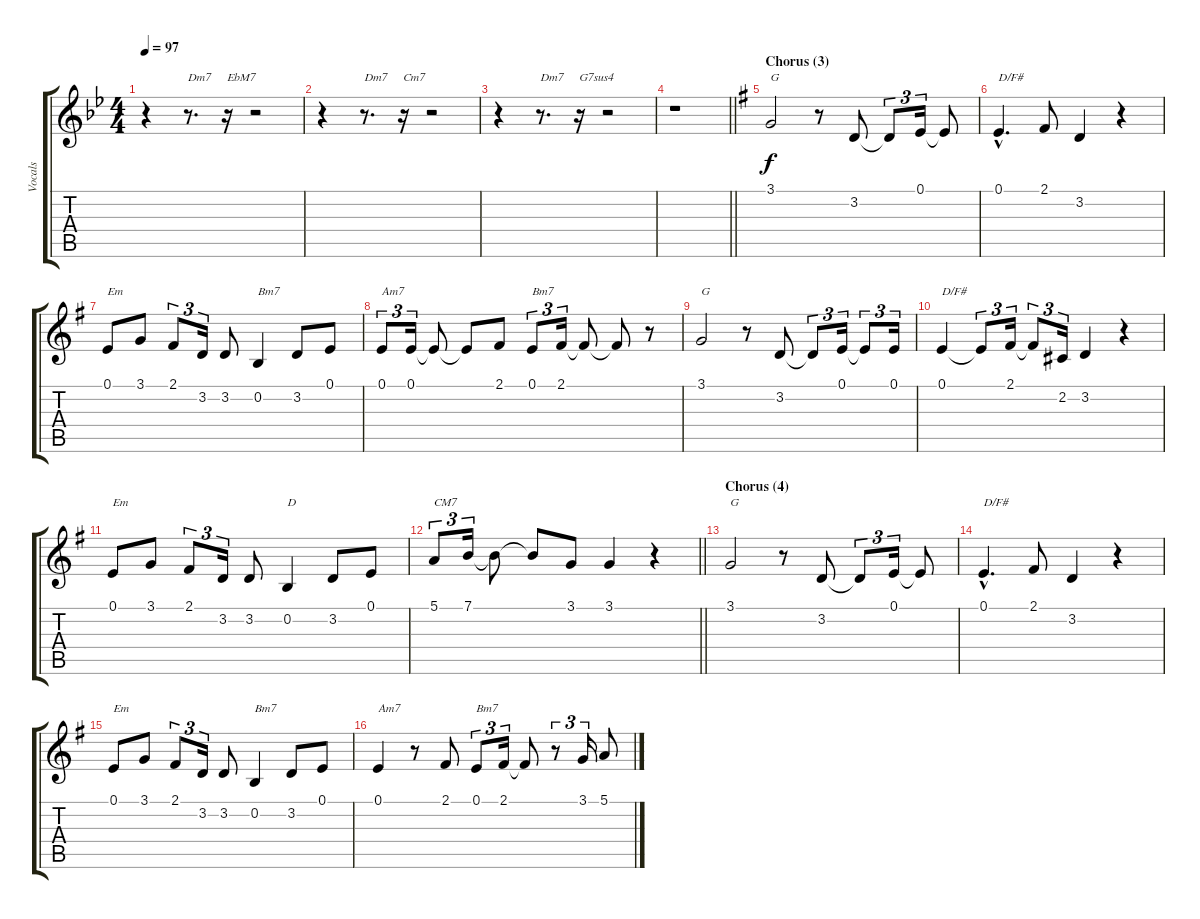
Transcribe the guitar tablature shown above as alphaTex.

\track ("Vocals" "Vocals") {instrument sopranosax}
\staff {score tabs}
\tuning (E4 B3 G3 D3 A2 E2) {hide}
\ts (4 4)
\tempo 97
\clef g2
\ks bb
r.4{dy f} r.8{d txt "Dm7"} r.16{txt "EbM7"} r.2 |
r.4 r.8{d txt "Dm7"} r.16{txt "Cm7"} r.2 |
r.4 r.8{d txt "Dm7"} r.16{txt "G7sus4"} r.2 |
\barLineRight lightlight
r.1 |
\section ("" "Chorus (3)")
\ks g
3.1.2{txt "G"} r.8 3.2.8 3.2{t}.8{tu (3 2)} 0.1.16{tu (3 2)} 0.1{t}.8 |
0.1{hac}.4{d txt "D/F#"} 2.1.8 3.2.4 r.4 |
0.1.8{txt "Em"} 3.1.8 2.1.8{tu (3 2)} 3.2.16{tu (3 2)} 3.2.8 0.2.4{txt "Bm7"} 3.2.8 0.1.8 |
0.1.8{tu (3 2) txt "Am7"} 0.1.16{tu (3 2)} 0.1{t}.8 0.1{t}.8 2.1.8 0.1.8{tu (3 2) txt "Bm7"} 2.1.16{tu (3 2)} 2.1{t}.8 2.1{t}.8 r.8 |
3.1.2{txt "G"} r.8 3.2.8 3.2{t}.8{tu (3 2)} 0.1.16{tu (3 2)} 0.1{t}.8{tu (3 2)} 0.1.16{tu (3 2)} |
0.1.4{txt "D/F#"} 0.1{t}.8{tu (3 2)} 2.1.16{tu (3 2)} 2.1{t}.8{tu (3 2)} 2.2.16{tu (3 2)} 3.2.4 r.4 |
0.1.8{txt "Em"} 3.1.8 2.1.8{tu (3 2)} 3.2.16{tu (3 2)} 3.2.8 0.2.4{txt "D"} 3.2.8 0.1.8 |
\barLineRight lightlight
5.1.8{tu (3 2) txt "CM7"} 7.1.16{tu (3 2)} 7.1{t}.8 7.1{t}.8 3.1.8 3.1.4 r.4 |
\section ("" "Chorus (4)")
3.1.2{txt "G"} r.8 3.2.8 3.2{t}.8{tu (3 2)} 0.1.16{tu (3 2)} 0.1{t}.8 |
0.1{hac}.4{d txt "D/F#"} 2.1.8 3.2.4 r.4 |
0.1.8{txt "Em"} 3.1.8 2.1.8{tu (3 2)} 3.2.16{tu (3 2)} 3.2.8 0.2.4{txt "Bm7"} 3.2.8 0.1.8 |
0.1.4{txt "Am7"} r.8 2.1.8 0.1.8{tu (3 2) txt "Bm7"} 2.1.16{tu (3 2)} 2.1{t}.8 r.8{tu (3 2)} 3.1.16{tu (3 2)} 5.1.8
